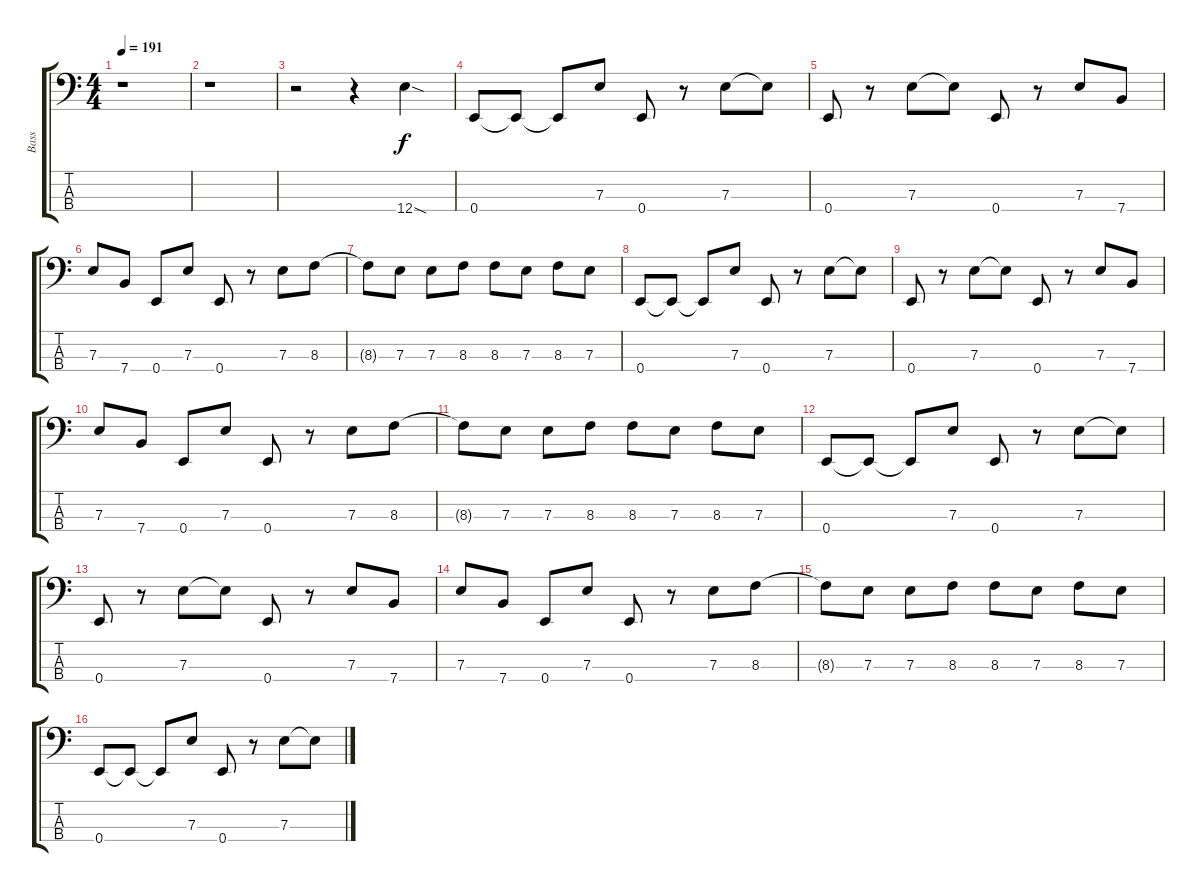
\track ("Bass" "Bass") {instrument electricbassfinger}
\staff {score tabs}
\tuning (G2 D2 A1 E1) {hide}
\ts (4 4)
\tempo 191
\clef f4
\ks c
r.1{dy f} |
r.1 |
r.2 r.4 12.4{sod}.4 |
0.4.8 0.4{t}.8 0.4{t}.8 7.3.8 0.4.8 r.8 7.3.8 7.3{t}.8 |
0.4.8 r.8 7.3.8 7.3{t}.8 0.4.8 r.8 7.3.8 7.4.8 |
7.3.8 7.4.8 0.4.8 7.3.8 0.4.8 r.8 7.3.8 8.3.8 |
8.3{t}.8 7.3.8 7.3.8 8.3.8 8.3.8 7.3.8 8.3.8 7.3.8 |
0.4.8 0.4{t}.8 0.4{t}.8 7.3.8 0.4.8 r.8 7.3.8 7.3{t}.8 |
0.4.8 r.8 7.3.8 7.3{t}.8 0.4.8 r.8 7.3.8 7.4.8 |
7.3.8 7.4.8 0.4.8 7.3.8 0.4.8 r.8 7.3.8 8.3.8 |
8.3{t}.8 7.3.8 7.3.8 8.3.8 8.3.8 7.3.8 8.3.8 7.3.8 |
0.4.8 0.4{t}.8 0.4{t}.8 7.3.8 0.4.8 r.8 7.3.8 7.3{t}.8 |
0.4.8 r.8 7.3.8 7.3{t}.8 0.4.8 r.8 7.3.8 7.4.8 |
7.3.8 7.4.8 0.4.8 7.3.8 0.4.8 r.8 7.3.8 8.3.8 |
8.3{t}.8 7.3.8 7.3.8 8.3.8 8.3.8 7.3.8 8.3.8 7.3.8 |
0.4.8 0.4{t}.8 0.4{t}.8 7.3.8 0.4.8 r.8 7.3.8 7.3{t}.8
